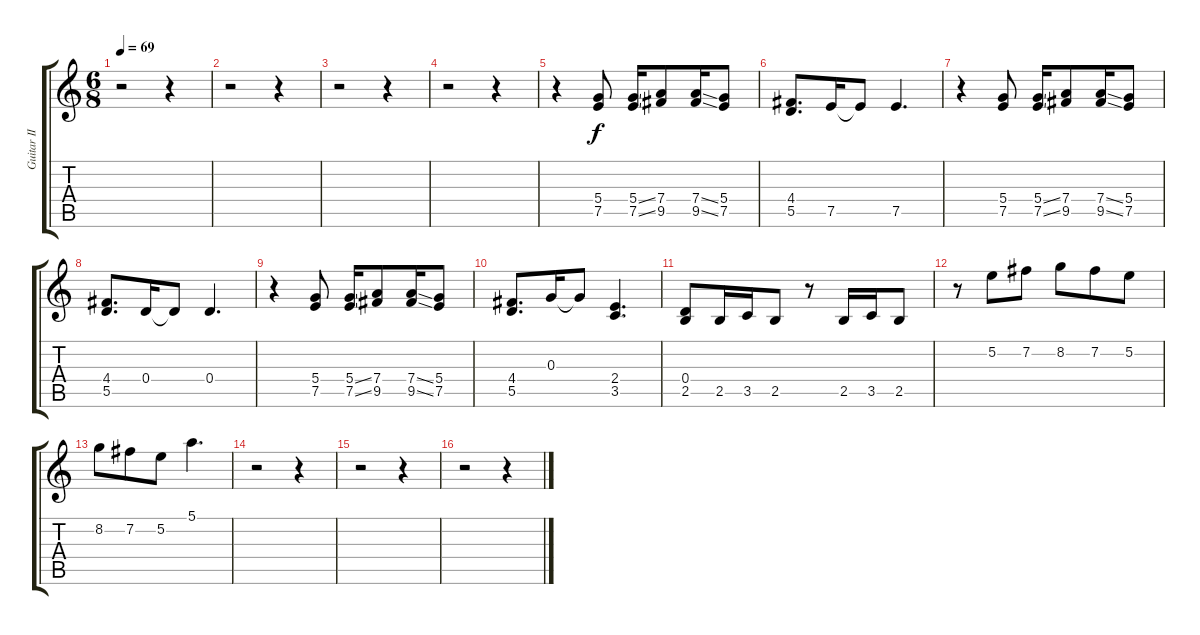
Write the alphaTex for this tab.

\track ("Guitar II (clean)" "Guitar II ") {instrument acousticguitarsteel}
\staff {score tabs}
\tuning (E4 B3 G3 D3 A2 E2) {hide}
\ts (6 8)
\tempo 69
\clef g2
\ks c
r.2{dy f} r.4 |
r.2 r.4 |
r.2 r.4 |
r.2 r.4 |
r.4 (5.4 7.5).8 (5.4{ss} 7.5{ss}).16 (7.4 9.5).8 (7.4{ss} 9.5{ss}).16 (5.4 7.5).8 |
(4.4 5.5).8{d} 7.5.16 7.5{t}.8 7.5.4{d} |
r.4 (5.4 7.5).8 (5.4{ss} 7.5{ss}).16 (7.4 9.5).8 (7.4{ss} 9.5{ss}).16 (5.4 7.5).8 |
(4.4 5.5).8{d} 0.4.16 0.4{t}.8 0.4.4{d} |
r.4 (5.4 7.5).8 (5.4{ss} 7.5{ss}).16 (7.4 9.5).8 (7.4{ss} 9.5{ss}).16 (5.4 7.5).8 |
(4.4 5.5).8{d} 0.3.16 0.3{t}.8 (2.4 3.5).4{d} |
(0.4 2.5).8 2.5.16 3.5.16 2.5.8 r.8 2.5.16 3.5.16 2.5.8 |
r.8 5.2.8 7.2.8 8.2.8 7.2.8 5.2.8 |
8.2.8 7.2.8 5.2.8 5.1.4{d} |
r.2 r.4 |
r.2 r.4 |
r.2 r.4
